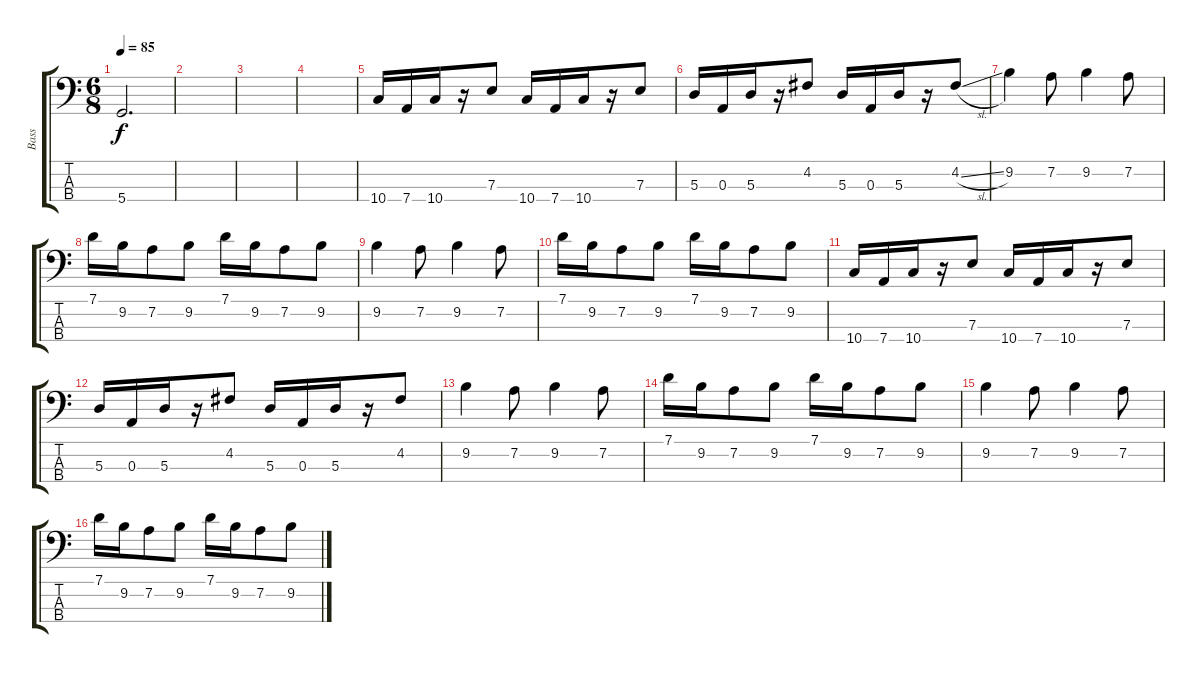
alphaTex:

\track ("Bass" "Bass") {instrument electricbassfinger}
\staff {score tabs}
\tuning (G2 D2 A1 D1) {hide}
\ts (6 8)
\tempo 85
\clef f4
\ks c
5.4{t}.2{d dy f volume 4} |
|
|
|
10.4.16{volume 14} 7.4.16 10.4.16 r.16 7.3.8 10.4.16 7.4.16 10.4.16 r.16 7.3.8 |
5.3.16 0.3.16 5.3.16 r.16 4.2.8 5.3.16 0.3.16 5.3.16 r.16 4.2{sl}.8 |
9.2.4 7.2.8 9.2.4 7.2.8 |
7.1.16 9.2.16 7.2.8 9.2.8 7.1.16 9.2.16 7.2.8 9.2.8 |
9.2.4 7.2.8 9.2.4 7.2.8 |
7.1.16 9.2.16 7.2.8 9.2.8 7.1.16 9.2.16 7.2.8 9.2.8 |
10.4.16 7.4.16 10.4.16 r.16 7.3.8 10.4.16 7.4.16 10.4.16 r.16 7.3.8 |
5.3.16 0.3.16 5.3.16 r.16 4.2.8 5.3.16 0.3.16 5.3.16 r.16 4.2.8 |
9.2.4 7.2.8 9.2.4 7.2.8 |
7.1.16 9.2.16 7.2.8 9.2.8 7.1.16 9.2.16 7.2.8 9.2.8 |
9.2.4 7.2.8 9.2.4 7.2.8 |
7.1.16 9.2.16 7.2.8 9.2.8 7.1.16 9.2.16 7.2.8 9.2.8
